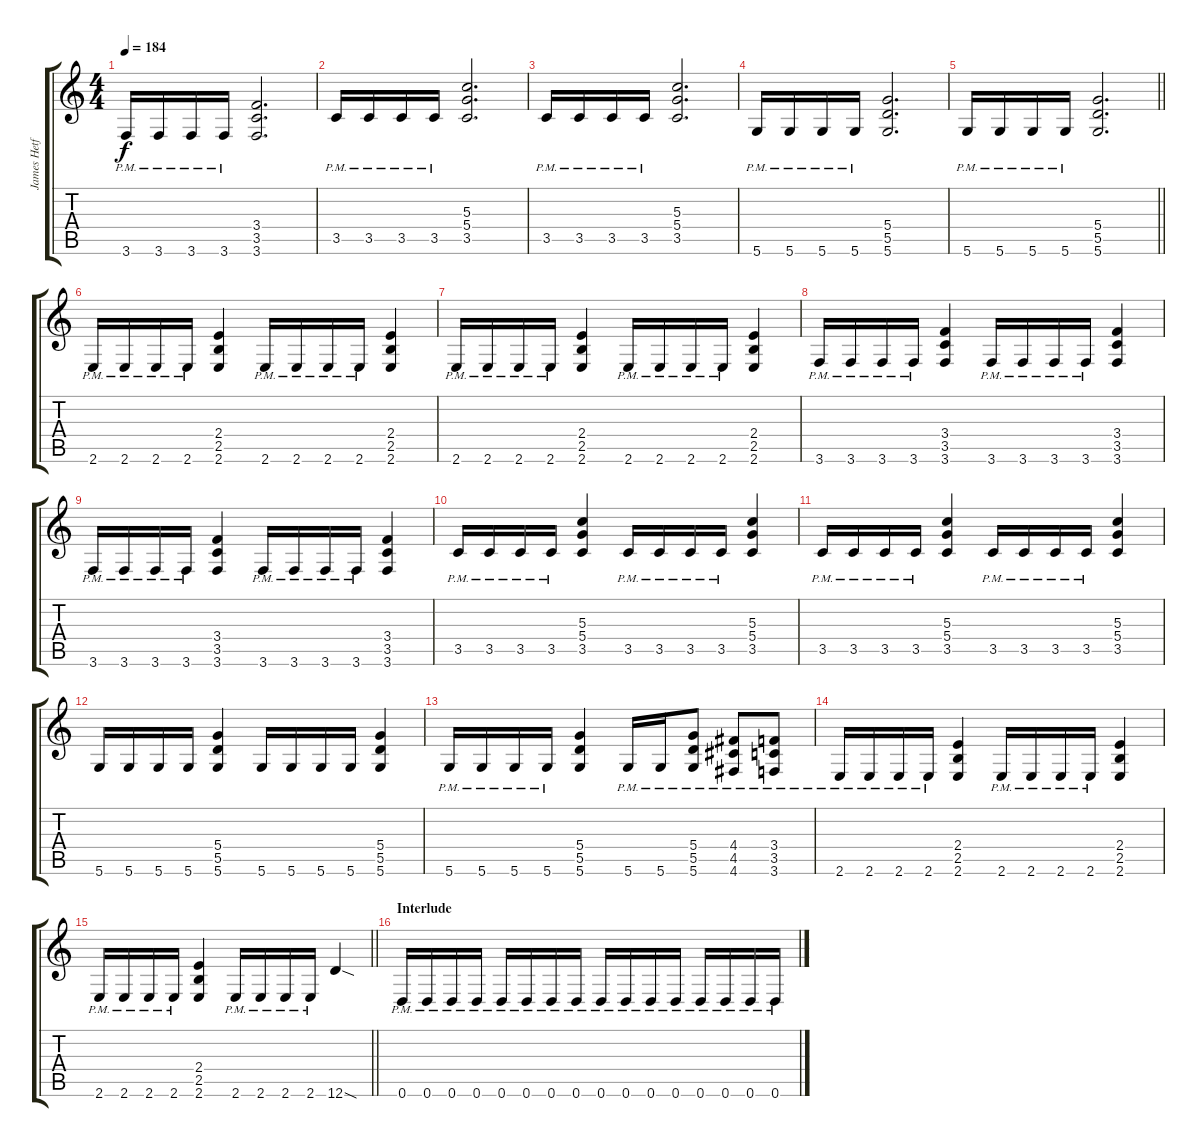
\track ("James Hetfield" "James Hetf") {instrument distortionguitar}
\staff {score tabs}
\tuning (E4 B3 G3 D3 A2 D2) {hide}
\ts (4 4)
\tempo 184
\clef g2
\ks c
3.6{pm}.16{dy f} 3.6{pm}.16 3.6{pm}.16 3.6{pm}.16 (3.4 3.5 3.6).2{d} |
3.5{pm}.16 3.5{pm}.16 3.5{pm}.16 3.5{pm}.16 (5.3 5.4 3.5).2{d} |
3.5{pm}.16 3.5{pm}.16 3.5{pm}.16 3.5{pm}.16 (5.3 5.4 3.5).2{d} |
5.6{pm}.16 5.6{pm}.16 5.6{pm}.16 5.6{pm}.16 (5.4 5.5 5.6).2{d} |
\barLineRight lightlight
5.6{pm}.16 5.6{pm}.16 5.6{pm}.16 5.6{pm}.16 (5.4 5.5 5.6).2{d} |
\section ("" "")
2.6{pm}.16 2.6{pm}.16 2.6{pm}.16 2.6{pm}.16 (2.4 2.5 2.6).4 2.6{pm}.16 2.6{pm}.16 2.6{pm}.16 2.6{pm}.16 (2.4 2.5 2.6).4 |
2.6{pm}.16 2.6{pm}.16 2.6{pm}.16 2.6{pm}.16 (2.4 2.5 2.6).4 2.6{pm}.16 2.6{pm}.16 2.6{pm}.16 2.6{pm}.16 (2.4 2.5 2.6).4 |
3.6{pm}.16 3.6{pm}.16 3.6{pm}.16 3.6{pm}.16 (3.4 3.5 3.6).4 3.6{pm}.16 3.6{pm}.16 3.6{pm}.16 3.6{pm}.16 (3.4 3.5 3.6).4 |
3.6{pm}.16 3.6{pm}.16 3.6{pm}.16 3.6{pm}.16 (3.4 3.5 3.6).4 3.6{pm}.16 3.6{pm}.16 3.6{pm}.16 3.6{pm}.16 (3.4 3.5 3.6).4 |
3.5{pm}.16 3.5{pm}.16 3.5{pm}.16 3.5{pm}.16 (5.3 5.4 3.5).4 3.5{pm}.16 3.5{pm}.16 3.5{pm}.16 3.5{pm}.16 (5.3 5.4 3.5).4 |
3.5{pm}.16 3.5{pm}.16 3.5{pm}.16 3.5{pm}.16 (5.3 5.4 3.5).4 3.5{pm}.16 3.5{pm}.16 3.5{pm}.16 3.5{pm}.16 (5.3 5.4 3.5).4 |
5.6.16 5.6.16 5.6.16 5.6.16 (5.4 5.5 5.6).4 5.6.16 5.6.16 5.6.16 5.6.16 (5.4 5.5 5.6).4 |
5.6{pm}.16 5.6{pm}.16 5.6{pm}.16 5.6{pm}.16 (5.4 5.5 5.6).4 5.6{pm}.16 5.6{pm}.16 (5.4{pm} 5.5{pm} 5.6{pm}).8 (4.4{pm} 4.5{pm} 4.6{pm}).8 (3.4{pm} 3.5{pm} 3.6{pm}).8 |
2.6{pm}.16 2.6{pm}.16 2.6{pm}.16 2.6{pm}.16 (2.4 2.5 2.6).4 2.6{pm}.16 2.6{pm}.16 2.6{pm}.16 2.6{pm}.16 (2.4 2.5 2.6).4 |
\barLineRight lightlight
2.6{pm}.16 2.6{pm}.16 2.6{pm}.16 2.6{pm}.16 (2.4 2.5 2.6).4 2.6{pm}.16 2.6{pm}.16 2.6{pm}.16 2.6{pm}.16 12.6{sod}.4 |
\section ("" "Interlude")
0.6{pm}.16 0.6{pm}.16 0.6{pm}.16 0.6{pm}.16 0.6{pm}.16 0.6{pm}.16 0.6{pm}.16 0.6{pm}.16 0.6{pm}.16 0.6{pm}.16 0.6{pm}.16 0.6{pm}.16 0.6{pm}.16 0.6{pm}.16 0.6{pm}.16 0.6{pm}.16
